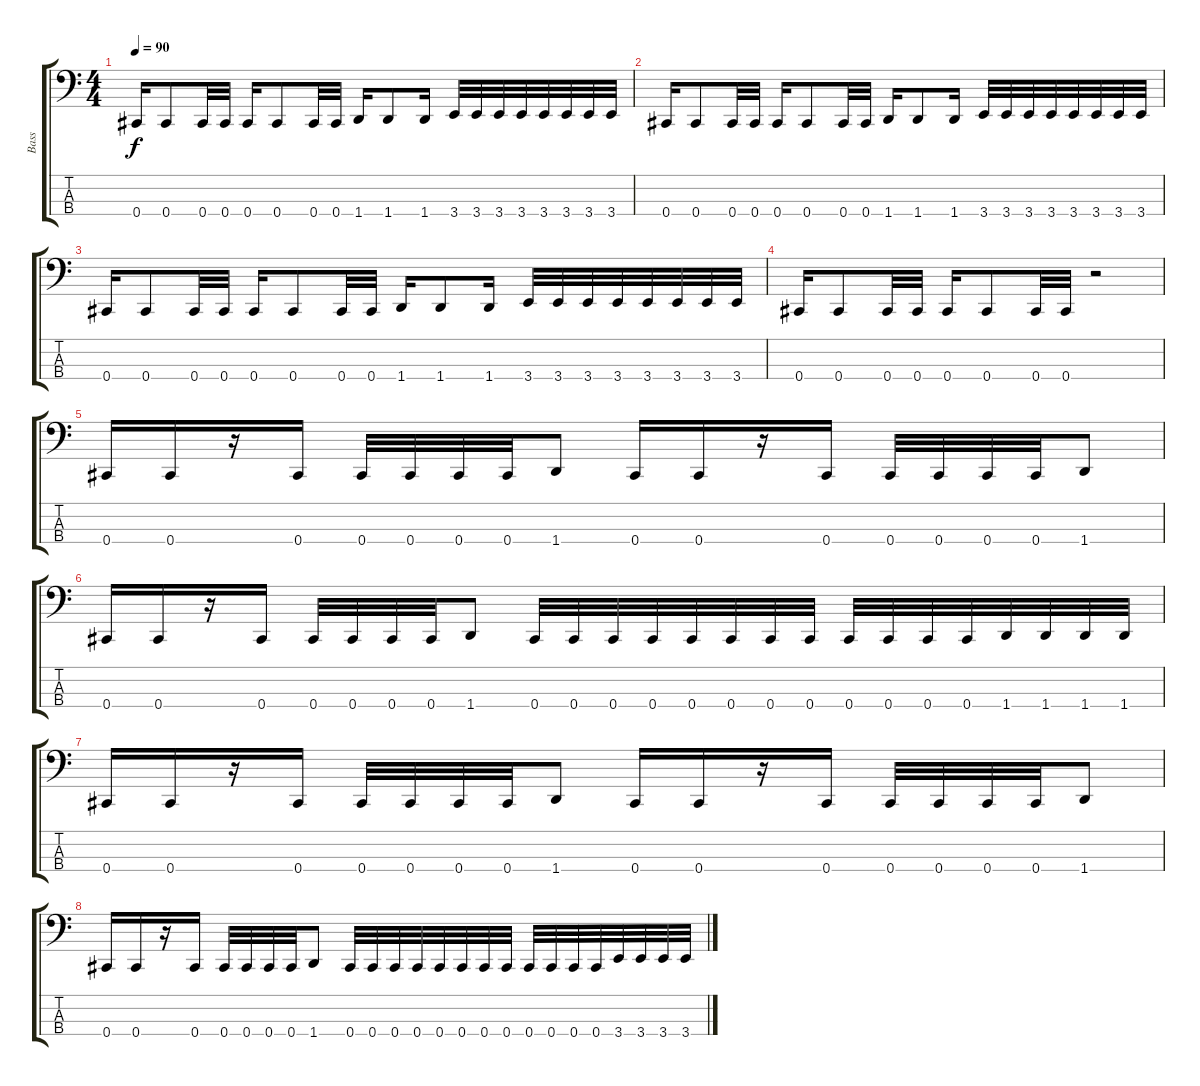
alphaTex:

\track ("Bass" "Bass") {instrument electricbassfinger}
\staff {score tabs}
\tuning (E2 B1 Gb1 Db1) {hide}
\ts (4 4)
\tempo 90
\clef f4
\ks c
0.4.16{dy f} 0.4.8 0.4.32 0.4.32 0.4.16 0.4.8 0.4.32 0.4.32 1.4.16 1.4.8 1.4.16 3.4.32 3.4.32 3.4.32 3.4.32 3.4.32 3.4.32 3.4.32 3.4.32 |
0.4.16 0.4.8 0.4.32 0.4.32 0.4.16 0.4.8 0.4.32 0.4.32 1.4.16 1.4.8 1.4.16 3.4.32 3.4.32 3.4.32 3.4.32 3.4.32 3.4.32 3.4.32 3.4.32 |
0.4.16 0.4.8 0.4.32 0.4.32 0.4.16 0.4.8 0.4.32 0.4.32 1.4.16 1.4.8 1.4.16 3.4.32 3.4.32 3.4.32 3.4.32 3.4.32 3.4.32 3.4.32 3.4.32 |
0.4.16 0.4.8 0.4.32 0.4.32 0.4.16 0.4.8 0.4.32 0.4.32 r.2 |
0.4.16 0.4.16 r.16 0.4.16 0.4.32 0.4.32 0.4.32 0.4.32 1.4.8 0.4.16 0.4.16 r.16 0.4.16 0.4.32 0.4.32 0.4.32 0.4.32 1.4.8 |
0.4.16 0.4.16 r.16 0.4.16 0.4.32 0.4.32 0.4.32 0.4.32 1.4.8 0.4.32 0.4.32 0.4.32 0.4.32 0.4.32 0.4.32 0.4.32 0.4.32 0.4.32 0.4.32 0.4.32 0.4.32 1.4.32 1.4.32 1.4.32 1.4.32 |
0.4.16 0.4.16 r.16 0.4.16 0.4.32 0.4.32 0.4.32 0.4.32 1.4.8 0.4.16 0.4.16 r.16 0.4.16 0.4.32 0.4.32 0.4.32 0.4.32 1.4.8 |
0.4.16 0.4.16 r.16 0.4.16 0.4.32 0.4.32 0.4.32 0.4.32 1.4.8 0.4.32 0.4.32 0.4.32 0.4.32 0.4.32 0.4.32 0.4.32 0.4.32 0.4.32 0.4.32 0.4.32 0.4.32 3.4.32 3.4.32 3.4.32 3.4.32
